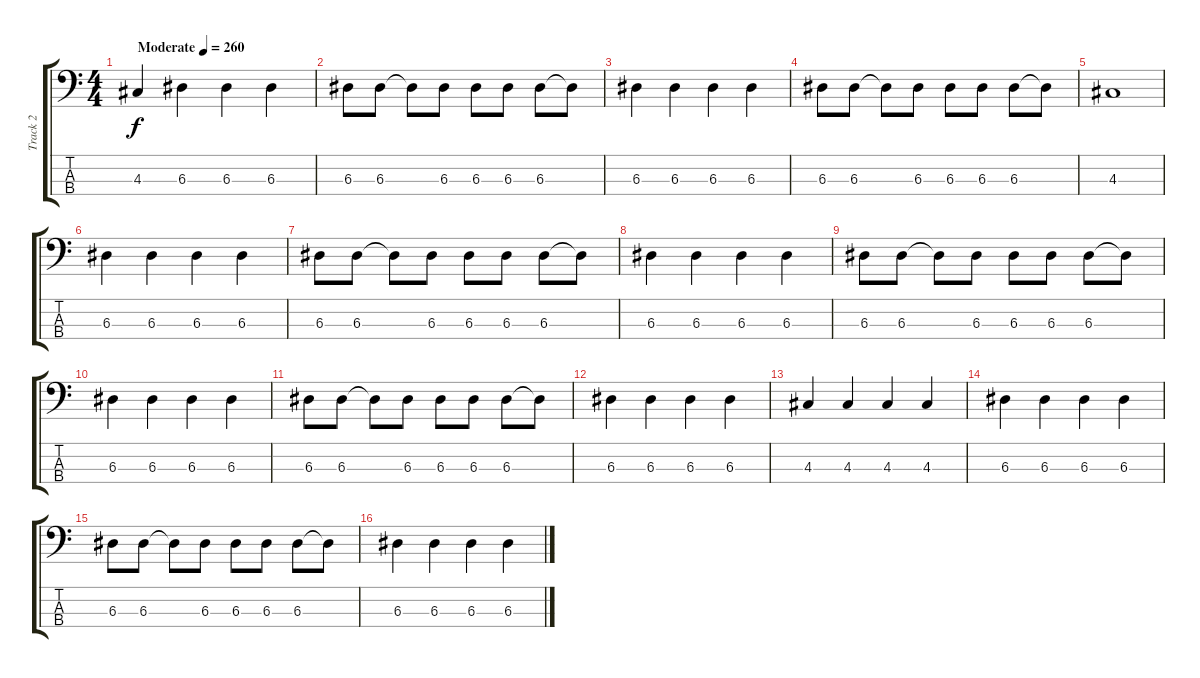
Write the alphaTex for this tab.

\track ("Track 2" "Track 2") {instrument electricbassfinger}
\staff {score tabs}
\tuning (G2 D2 A1 E1) {hide}
\ts (4 4)
\tempo (260 "Moderate")
\clef f4
\ks c
4.3.4{dy f instrument electricbassfinger} 6.3.4 6.3.4 6.3.4 |
6.3.8 6.3.8 6.3{t}.8 6.3.8 6.3.8 6.3.8 6.3.8 6.3{t}.8 |
6.3.4 6.3.4 6.3.4 6.3.4 |
6.3.8 6.3.8 6.3{t}.8 6.3.8 6.3.8 6.3.8 6.3.8 6.3{t}.8 |
4.3.1 |
6.3.4 6.3.4 6.3.4 6.3.4 |
6.3.8 6.3.8 6.3{t}.8 6.3.8 6.3.8 6.3.8 6.3.8 6.3{t}.8 |
6.3.4 6.3.4 6.3.4 6.3.4 |
6.3.8 6.3.8 6.3{t}.8 6.3.8 6.3.8 6.3.8 6.3.8 6.3{t}.8 |
6.3.4 6.3.4 6.3.4 6.3.4 |
6.3.8 6.3.8 6.3{t}.8 6.3.8 6.3.8 6.3.8 6.3.8 6.3{t}.8 |
6.3.4 6.3.4 6.3.4 6.3.4 |
4.3.4 4.3.4 4.3.4 4.3.4 |
6.3.4 6.3.4 6.3.4 6.3.4 |
6.3.8 6.3.8 6.3{t}.8 6.3.8 6.3.8 6.3.8 6.3.8 6.3{t}.8 |
6.3.4 6.3.4 6.3.4 6.3.4
